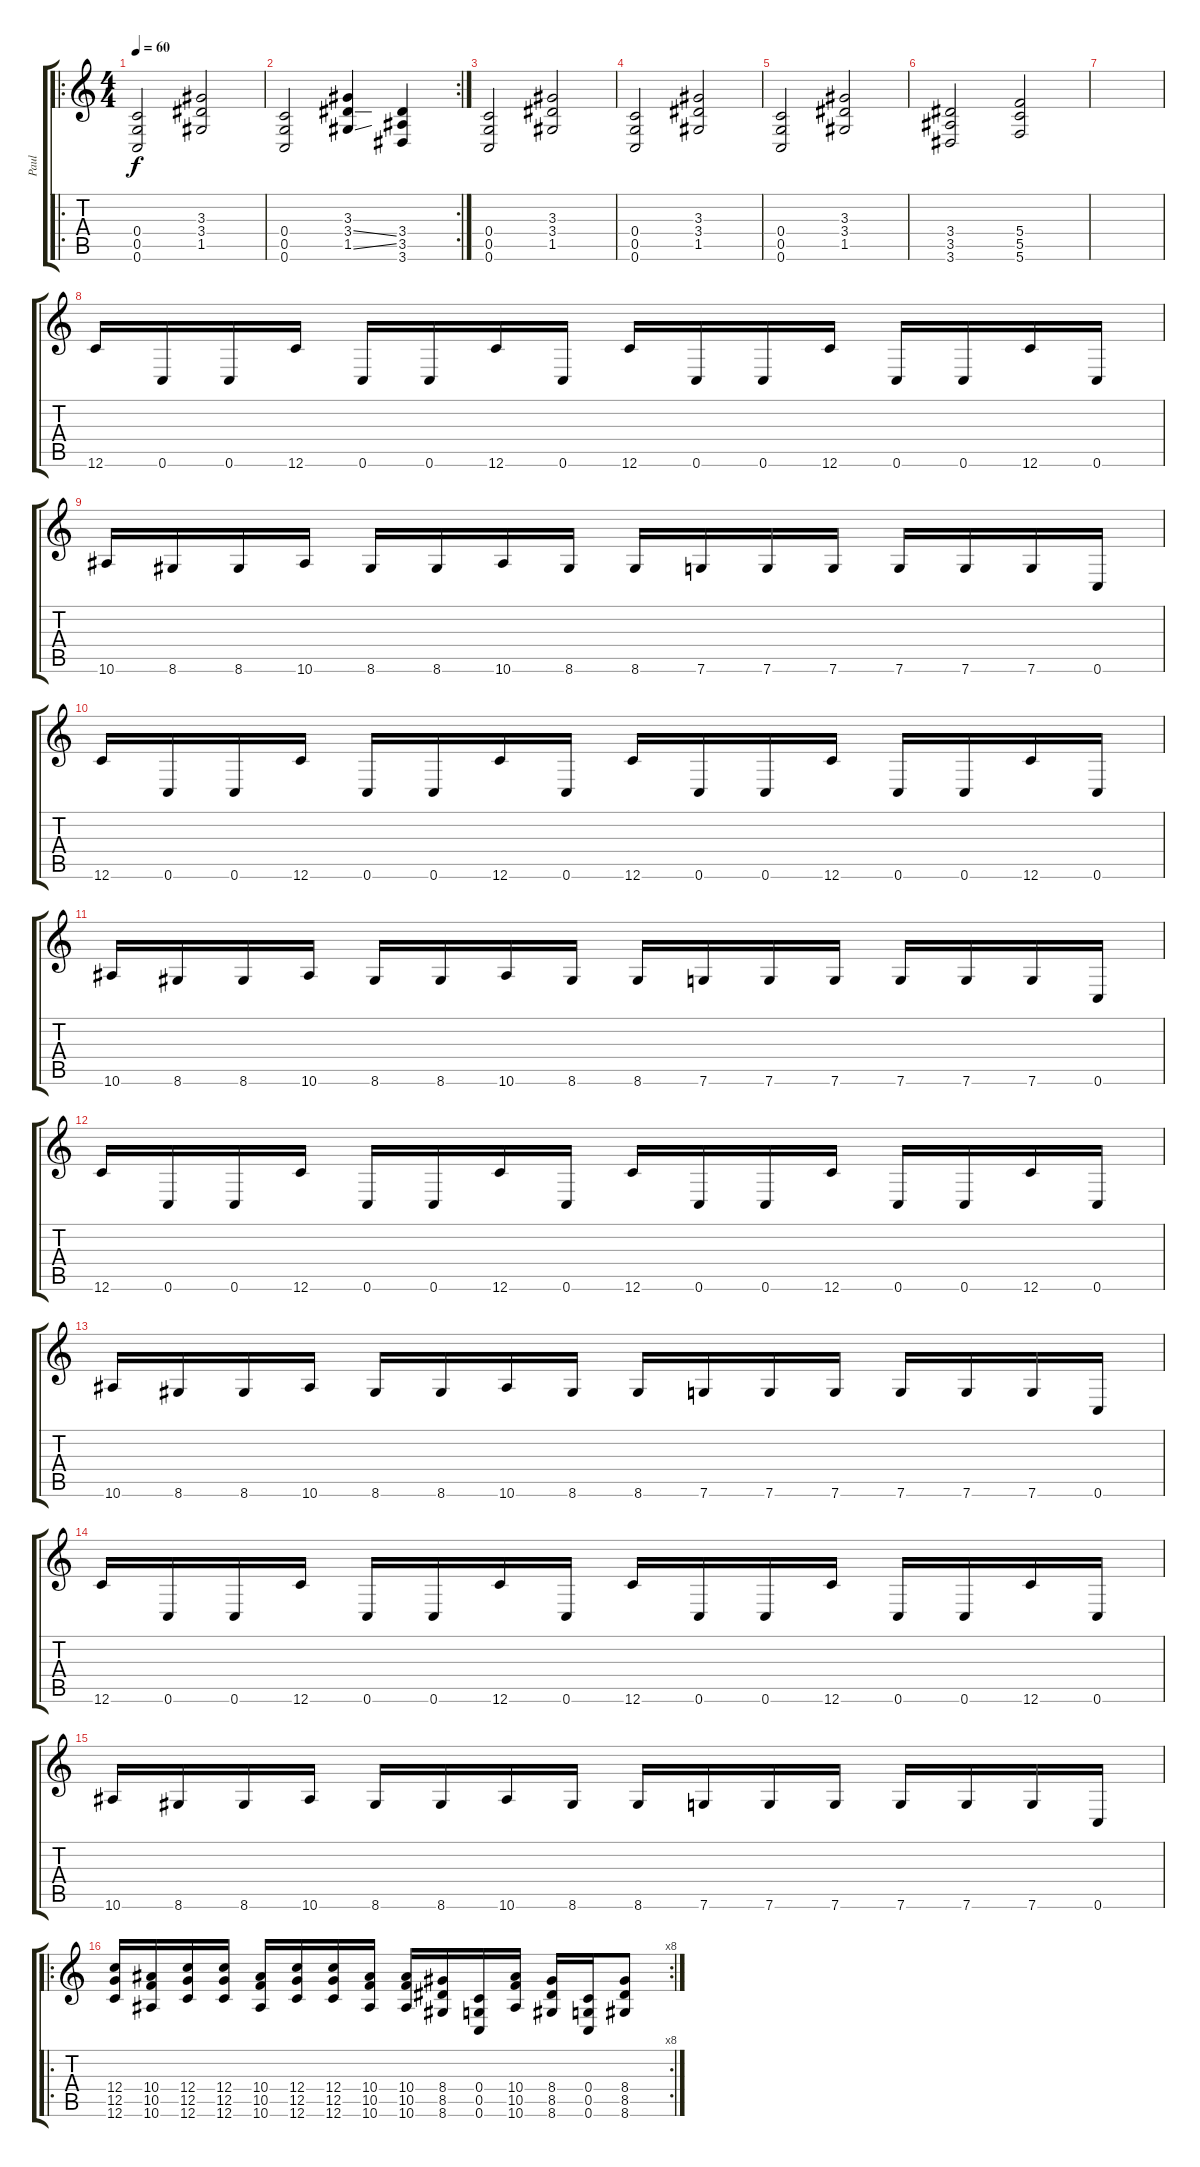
\track ("Paul" "Paul") {instrument acousticguitarnylon}
\staff {score tabs}
\tuning (D4 A3 F3 C3 G2 C2) {hide}
\ro
\ts (4 4)
\tempo 60
\clef g2
\ks c
(0.4 0.5 0.6).2{dy f instrument distortionguitar} (3.3 3.4 1.5).2 |
\rc 2
(0.4 0.5 0.6).2{instrument overdrivenguitar} (3.3 3.4{ss} 1.5{ss}).4 (3.4 3.5 3.6).4 |
(0.4 0.5 0.6).2{instrument distortionguitar} (3.3 3.4 1.5).2 |
(0.4 0.5 0.6).2{instrument distortionguitar} (3.3 3.4 1.5).2 |
(0.4 0.5 0.6).2{instrument distortionguitar} (3.3 3.4 1.5).2 |
(3.4 3.5 3.6).2{instrument overdrivenguitar} (5.4 5.5 5.6).2 |
|
12.6.16{instrument overdrivenguitar} 0.6.16 0.6.16 12.6.16 0.6.16 0.6.16 12.6.16 0.6.16 12.6.16 0.6.16 0.6.16 12.6.16 0.6.16 0.6.16 12.6.16 0.6.16 |
10.6.16 8.6.16 8.6.16 10.6.16 8.6.16 8.6.16 10.6.16 8.6.16 8.6.16 7.6.16 7.6.16 7.6.16 7.6.16 7.6.16 7.6.16 0.6.16 |
12.6.16{instrument overdrivenguitar} 0.6.16 0.6.16 12.6.16 0.6.16 0.6.16 12.6.16 0.6.16 12.6.16 0.6.16 0.6.16 12.6.16 0.6.16 0.6.16 12.6.16 0.6.16 |
10.6.16 8.6.16 8.6.16 10.6.16 8.6.16 8.6.16 10.6.16 8.6.16 8.6.16 7.6.16 7.6.16 7.6.16 7.6.16 7.6.16 7.6.16 0.6.16 |
12.6.16{instrument overdrivenguitar} 0.6.16 0.6.16 12.6.16 0.6.16 0.6.16 12.6.16 0.6.16 12.6.16 0.6.16 0.6.16 12.6.16 0.6.16 0.6.16 12.6.16 0.6.16 |
10.6.16 8.6.16 8.6.16 10.6.16 8.6.16 8.6.16 10.6.16 8.6.16 8.6.16 7.6.16 7.6.16 7.6.16 7.6.16 7.6.16 7.6.16 0.6.16 |
12.6.16{instrument overdrivenguitar} 0.6.16 0.6.16 12.6.16 0.6.16 0.6.16 12.6.16 0.6.16 12.6.16 0.6.16 0.6.16 12.6.16 0.6.16 0.6.16 12.6.16 0.6.16 |
10.6.16 8.6.16 8.6.16 10.6.16 8.6.16 8.6.16 10.6.16 8.6.16 8.6.16 7.6.16 7.6.16 7.6.16 7.6.16 7.6.16 7.6.16 0.6.16 |
\ro
\rc 8
(12.4 12.5 12.6).16{instrument distortionguitar} (10.4 10.5 10.6).16 (12.4 12.5 12.6).16 (12.4 12.5 12.6).16 (10.4 10.5 10.6).16 (12.4 12.5 12.6).16 (12.4 12.5 12.6).16 (10.4 10.5 10.6).16 (10.4 10.5 10.6).16 (8.4 8.5 8.6).16 (0.4 0.5 0.6).16 (10.4 10.5 10.6).16 (8.4 8.5 8.6).16 (0.4 0.5 0.6).16 (8.4 8.5 8.6).8
